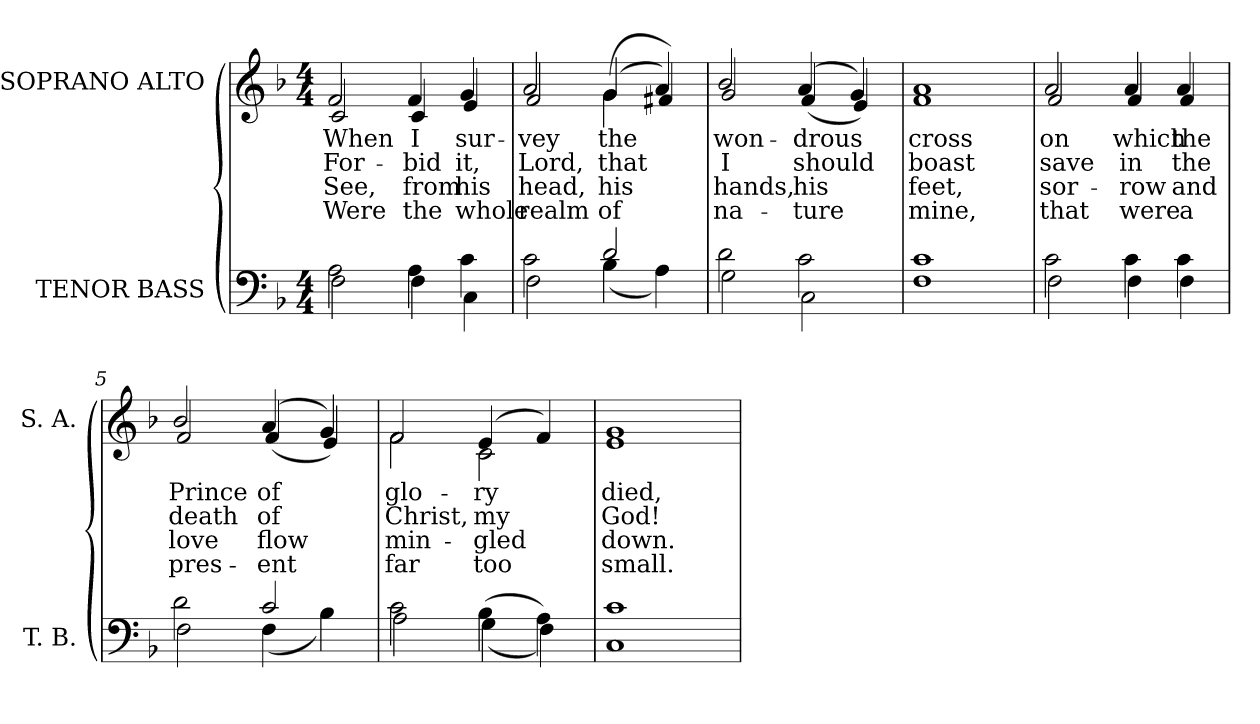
**kern	**kern	**text	**text	**text	**text
*part2	*part1	*part1	*part1	*part1	*part1
*staff2	*staff1	*staff1	*staff1	*staff1	*staff1
*I"TENOR BASS	*I"SOPRANO ALTO	*	*	*	*
*I'T. B.	*I'S. A.	*	*	*	*
!!LO:PB:g=z
*clefF4	*clefG2	*	*	*	*
*k[b-]	*k[b-]	*	*	*	*
*F:	*F:	*	*	*	*
*M4/4	*M4/4	*	*	*	*
=	=	=	=	=	=
*^	*	*	*	*	*
!	!	!LO:TX:b:cj:t=1	!	!	!	!
!	!	!LO:TX:b:cj:t=2	!	!	!	!
!	!	!LO:TX:b:cj:t=3	!	!	!	!
!	!	!LO:TX:b:cj:t=4	!	!	!	!
!	!	!	!LO:LY:b:color=#000000	!LO:LY:b:color=#000000	!LO:LY:b:color=#000000	!LO:LY:b:color=#000000
*	*	*^	*	*	*	*
2Ai\	2Fi\	2fi/	2ci/	When	For-	See,	Were
!	!	!	!	!LO:LY:b:color=#000000	!LO:LY:b:color=#000000	!LO:LY:b:color=#000000	!LO:LY:b:color=#000000
4Ai\	4Fi\	4fi/	4ci/	I	-bid	from	the
!	!	!	!	!LO:LY:b:color=#000000	!LO:LY:b:color=#000000	!LO:LY:b:color=#000000	!LO:LY:b:color=#000000
4ci\	4Ci\	4gi/	4ei/	sur-	it,	his	whole
=1	=1	=1	=1	=1	=1	=1	=1
!	!	!	!	!LO:LY:b:color=#000000	!LO:LY:b:color=#000000	!LO:LY:b:color=#000000	!LO:LY:b:color=#000000
2ci\	2Fi\	2ai/	2fi/	-vey	Lord,	head,	realm
!	!	!	!	!LO:LY:b:color=#000000	!LO:LY:b:color=#000000	!LO:LY:b:color=#000000	!LO:LY:b:color=#000000
2di/	(4B-i\	(4gi/	(4gi\	the	that	his	of
.	4Ai\)	4ai/)	4f#Xi/)	.	.	.	.
=2	=2	=2	=2	=2	=2	=2	=2
!	!	!	!	!LO:LY:b:color=#000000	!LO:LY:b:color=#000000	!LO:LY:b:color=#000000	!LO:LY:b:color=#000000
2di\	2Gi\	2b-i/	2gi/	won-	I	hands,	na-
!	!	!	!	!LO:LY:b:color=#000000	!LO:LY:b:color=#000000	!LO:LY:b:color=#000000	!LO:LY:b:color=#000000
2ci\	2Ci\	(4ai/	(4fi/	-drous	should	his	-ture
.	.	4gi/)	4ei/)	.	.	.	.
=3	=3	=3	=3	=3	=3	=3	=3
!	!	!	!	!LO:LY:b:color=#000000	!LO:LY:b:color=#000000	!LO:LY:b:color=#000000	!LO:LY:b:color=#000000
1ci	1Fi	1ai	1fi	cross	boast	feet,	mine,
!!LO:LB:g=z	!!
=4	=4	=4	=4	=4	=4	=4	=4
!	!	!	!	!LO:LY:b:color=#000000	!LO:LY:b:color=#000000	!LO:LY:b:color=#000000	!LO:LY:b:color=#000000
2ci\	2Fi\	2ai/	2fi/	on	save	sor-	that
!	!	!	!	!LO:LY:b:color=#000000	!LO:LY:b:color=#000000	!LO:LY:b:color=#000000	!LO:LY:b:color=#000000
4ci\	4Fi\	4ai/	4fi/	which	in	-row	were
!	!	!	!	!LO:LY:b:color=#000000	!LO:LY:b:color=#000000	!LO:LY:b:color=#000000	!LO:LY:b:color=#000000
4ci\	4Fi\	4ai/	4fi/	the	the	and	a
=5	=5	=5	=5	=5	=5	=5	=5
!	!	!	!	!LO:LY:b:color=#000000	!LO:LY:b:color=#000000	!LO:LY:b:color=#000000	!LO:LY:b:color=#000000
2di\	2Fi\	2b-i/	2fi/	Prince	death	love	pres-
!	!	!	!	!LO:LY:b:color=#000000	!LO:LY:b:color=#000000	!LO:LY:b:color=#000000	!LO:LY:b:color=#000000
2ci/	(4Fi\	(4ai/	(4fi/	of	of	flow	-ent
.	4B-i\)	4gi/)	4ei/)	.	.	.	.
=6	=6	=6	=6	=6	=6	=6	=6
!	!	!	!	!LO:LY:b:color=#000000	!LO:LY:b:color=#000000	!LO:LY:b:color=#000000	!LO:LY:b:color=#000000
2ci\	2Ai\	2fi/	2fi\	glo-	Christ,	min-	far
!	!	!	!	!LO:LY:b:color=#000000	!LO:LY:b:color=#000000	!LO:LY:b:color=#000000	!LO:LY:b:color=#000000
(4B-i\	(4Gi\	(4ei/	2ci\	-ry	my	-gled	too
4Ai\)	4Fi\)	4fi/)	.	.	.	.	.
=7	=7	=7	=7	=7	=7	=7	=7
!	!	!	!	!LO:LY:b:color=#000000	!LO:LY:b:color=#000000	!LO:LY:b:color=#000000	!LO:LY:b:color=#000000
1ci	1Ci	1gi	1ei	died,	God!	down.	small.
*v	*v	*	*	*	*	*	*
*	*v	*v	*	*	*	*
=	=	=	=	=	=
*-	*-	*-	*-	*-	*-
